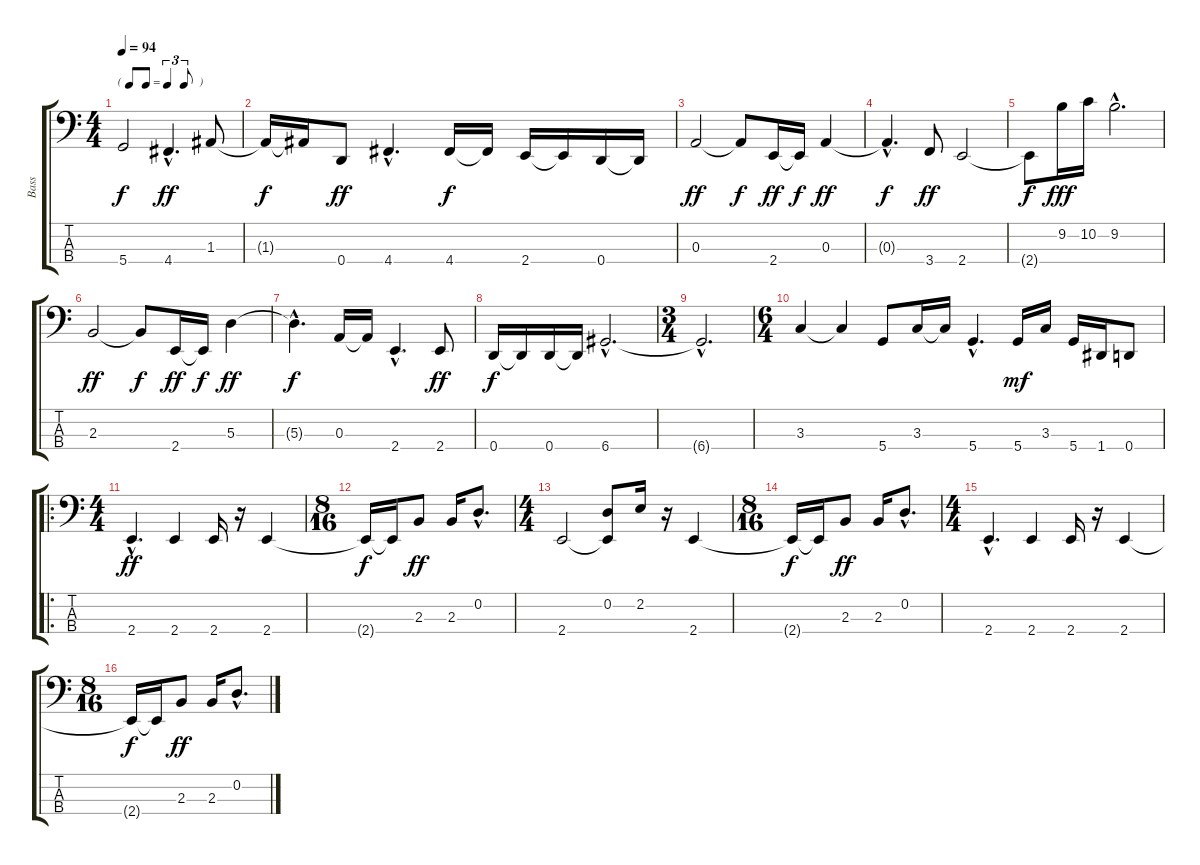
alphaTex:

\track ("Bass" "Bass") {instrument electricbassfinger}
\staff {score tabs}
\tuning (G2 D2 A1 D1) {hide}
\ts (4 4)
\tf triplet8th
\tempo 94
\clef f4
\ks c
5.4{t}.2{dy f} 4.4{hac}.4{d dy ff} 1.3.8 |
1.3{t}.16{dy f} 1.3{t}.16 0.4.8{dy ff} 4.4{hac}.4{d} 4.4.16{dy f} 4.4{t}.16 2.4.16 2.4{t}.16 0.4.16 0.4{t}.16 |
0.3.2{dy ff} 0.3{t}.8{dy f} 2.4.16{dy ff} 2.4{t}.16{dy f} 0.3.4{dy ff} |
0.3{hac t}.4{d dy f} 3.4.8{dy ff} 2.4.2 |
2.4{t}.8{dy f} 9.2.16{dy fff} 10.2.16 9.2{hac}.2{d} |
2.3.2{dy ff} 2.3{t}.8{dy f} 2.4.16{dy ff} 2.4{t}.16{dy f} 5.3.4{dy ff} |
5.3{hac t}.4{d dy f} 0.3.16 0.3{t}.16 2.4{hac}.4{d} 2.4.8{dy ff} |
0.4.16{dy f} 0.4{t}.16 0.4.16 0.4{t}.16 6.4{hac}.2{d} |
\ts (3 4)
6.4{hac t}.2{d} |
\ts (6 4)
3.3.4 3.3{t}.4 5.4.8 3.3.16 3.3{t}.16 5.4{hac}.4{d} 5.4.16{dy mf} 3.3.16 5.4.16 1.4.16 0.4.8 |
\ro
\ts (4 4)
2.4{hac}.4{d dy ff} 2.4.4 2.4.16 r.16 2.4.4 |
\ts (8 16)
2.4{t}.16{dy f} 2.4{t}.16 2.3.8{dy ff} 2.3.16 0.2{hac}.8{d} |
\ts (4 4)
2.4.2 (0.2 2.4{t}).8 2.2.16 r.16 2.4.4 |
\ts (8 16)
2.4{t}.16{dy f} 2.4{t}.16 2.3.8{dy ff} 2.3.16 0.2{hac}.8{d} |
\ts (4 4)
2.4{hac}.4{d} 2.4.4 2.4.16 r.16 2.4.4 |
\ts (8 16)
2.4{t}.16{dy f} 2.4{t}.16 2.3.8{dy ff} 2.3.16 0.2{hac}.8{d}
